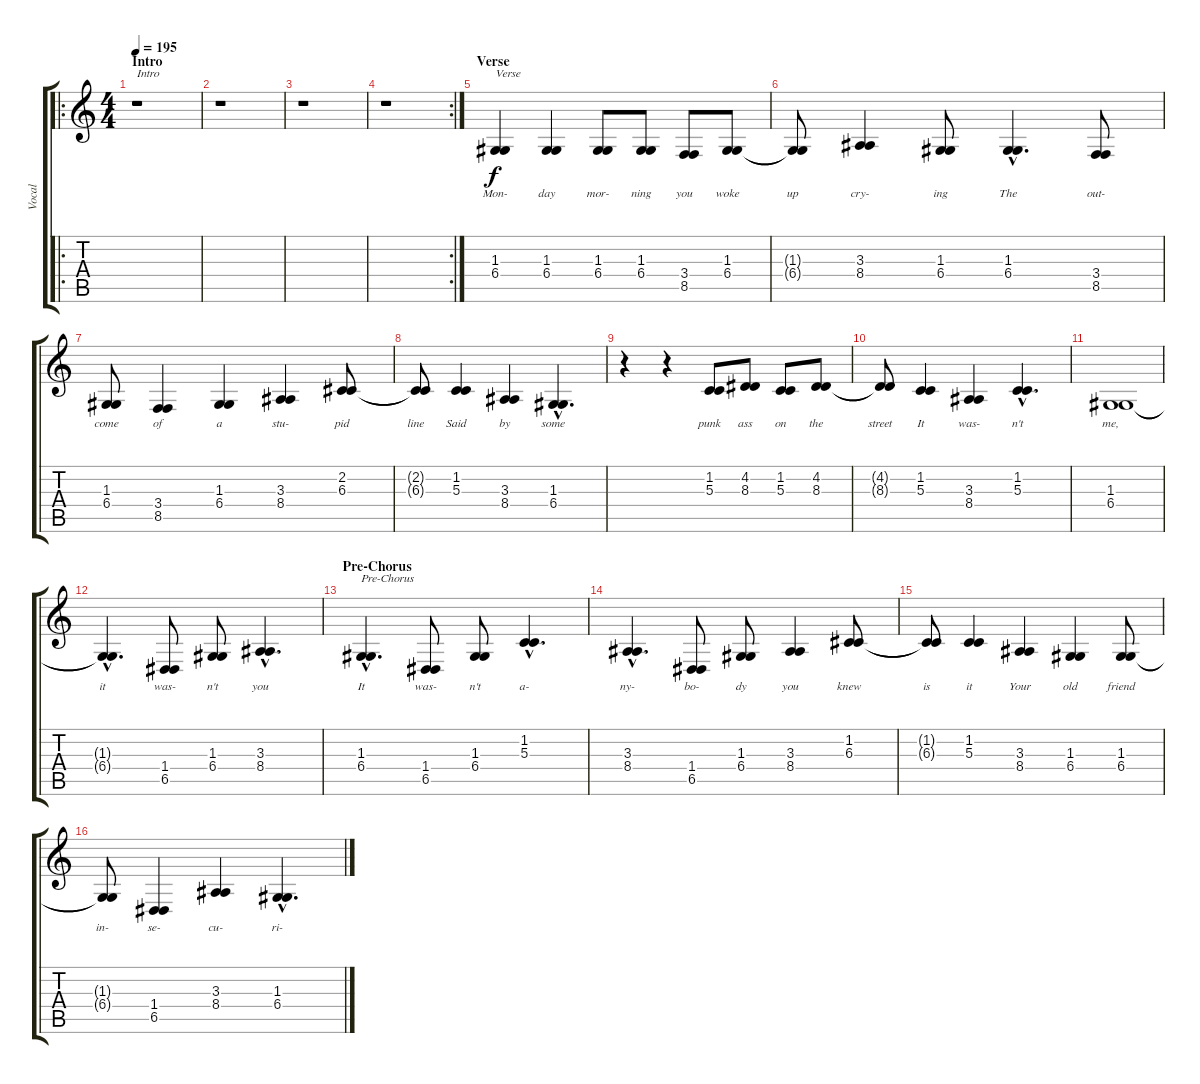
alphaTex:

\track ("Vocal" "Vocal") {instrument oboe}
\staff {score tabs}
\tuning (E4 B3 G3 D3 A2 E2) {hide}
\ro
\ts (4 4)
\section ("" "Intro")
\tempo 195
\clef g2
\ks c
r.1{txt "Intro" dy f instrument oboe} |
r.1 |
r.1 |
\rc 2
r.1 |
\section ("" "Verse")
(1.3 6.4).4{txt "Verse" lyrics (0 "Mon-") lyrics (1 "") lyrics (2 "") lyrics (3 "") lyrics (4 "")} (1.3 6.4).4{lyrics (0 "day") lyrics (1 "") lyrics (2 "") lyrics (3 "") lyrics (4 "")} (1.3 6.4).8{lyrics (0 "mor-") lyrics (1 "") lyrics (2 "") lyrics (3 "") lyrics (4 "")} (1.3 6.4).8{lyrics (0 "ning") lyrics (1 "") lyrics (2 "") lyrics (3 "") lyrics (4 "")} (3.4 8.5).8{lyrics (0 "you") lyrics (1 "") lyrics (2 "") lyrics (3 "") lyrics (4 "")} (1.3 6.4).8{lyrics (0 "woke") lyrics (1 "") lyrics (2 "") lyrics (3 "") lyrics (4 "")} |
(1.3{t} 6.4{t}).8{lyrics (0 "up") lyrics (1 "") lyrics (2 "") lyrics (3 "") lyrics (4 "")} (3.3 8.4).4{lyrics (0 "cry-") lyrics (1 "") lyrics (2 "") lyrics (3 "") lyrics (4 "")} (1.3 6.4).8{lyrics (0 "ing") lyrics (1 "") lyrics (2 "") lyrics (3 "") lyrics (4 "")} (1.3{hac} 6.4{hac}).4{d lyrics (0 "The") lyrics (1 "") lyrics (2 "") lyrics (3 "") lyrics (4 "")} (3.4 8.5).8{lyrics (0 "out-") lyrics (1 "") lyrics (2 "") lyrics (3 "") lyrics (4 "")} |
(1.3 6.4).8{lyrics (0 "come") lyrics (1 "") lyrics (2 "") lyrics (3 "") lyrics (4 "")} (3.4 8.5).4{lyrics (0 "of") lyrics (1 "") lyrics (2 "") lyrics (3 "") lyrics (4 "")} (1.3 6.4).4{lyrics (0 "a") lyrics (1 "") lyrics (2 "") lyrics (3 "") lyrics (4 "")} (3.3 8.4).4{lyrics (0 "stu-") lyrics (1 "") lyrics (2 "") lyrics (3 "") lyrics (4 "")} (2.2 6.3).8{lyrics (0 "pid") lyrics (1 "") lyrics (2 "") lyrics (3 "") lyrics (4 "")} |
(2.2{t} 6.3{t}).8{lyrics (0 "line") lyrics (1 "") lyrics (2 "") lyrics (3 "") lyrics (4 "")} (1.2 5.3).4{lyrics (0 "Said") lyrics (1 "") lyrics (2 "") lyrics (3 "") lyrics (4 "")} (3.3 8.4).4{lyrics (0 "by") lyrics (1 "") lyrics (2 "") lyrics (3 "") lyrics (4 "")} (1.3{hac} 6.4{hac}).4{d lyrics (0 "some") lyrics (1 "") lyrics (2 "") lyrics (3 "") lyrics (4 "")} |
r.4 r.4 (1.2 5.3).8{lyrics (0 "punk") lyrics (1 "") lyrics (2 "") lyrics (3 "") lyrics (4 "")} (4.2 8.3).8{lyrics (0 "ass") lyrics (1 "") lyrics (2 "") lyrics (3 "") lyrics (4 "")} (1.2 5.3).8{lyrics (0 "on") lyrics (1 "") lyrics (2 "") lyrics (3 "") lyrics (4 "")} (4.2 8.3).8{lyrics (0 "the") lyrics (1 "") lyrics (2 "") lyrics (3 "") lyrics (4 "")} |
(4.2{t} 8.3{t}).8{lyrics (0 "street") lyrics (1 "") lyrics (2 "") lyrics (3 "") lyrics (4 "")} (1.2 5.3).4{lyrics (0 "It") lyrics (1 "") lyrics (2 "") lyrics (3 "") lyrics (4 "")} (3.3 8.4).4{lyrics (0 "was-") lyrics (1 "") lyrics (2 "") lyrics (3 "") lyrics (4 "")} (1.2{hac} 5.3{hac}).4{d lyrics (0 "n't") lyrics (1 "") lyrics (2 "") lyrics (3 "") lyrics (4 "")} |
(1.3 6.4).1{lyrics (0 "me,") lyrics (1 "") lyrics (2 "") lyrics (3 "") lyrics (4 "")} |
(1.3{hac t} 6.4{hac t}).4{d lyrics (0 "it") lyrics (1 "") lyrics (2 "") lyrics (3 "") lyrics (4 "")} (1.4 6.5).8{lyrics (0 "was-") lyrics (1 "") lyrics (2 "") lyrics (3 "") lyrics (4 "")} (1.3 6.4).8{lyrics (0 "n't") lyrics (1 "") lyrics (2 "") lyrics (3 "") lyrics (4 "")} (3.3{hac} 8.4{hac}).4{d lyrics (0 "you") lyrics (1 "") lyrics (2 "") lyrics (3 "") lyrics (4 "")} |
\section ("" "Pre-Chorus")
(1.3{hac} 6.4{hac}).4{d txt "Pre-Chorus" lyrics (0 "It") lyrics (1 "") lyrics (2 "") lyrics (3 "") lyrics (4 "")} (1.4 6.5).8{lyrics (0 "was-") lyrics (1 "") lyrics (2 "") lyrics (3 "") lyrics (4 "")} (1.3 6.4).8{lyrics (0 "n't") lyrics (1 "") lyrics (2 "") lyrics (3 "") lyrics (4 "")} (1.2{hac} 5.3{hac}).4{d lyrics (0 "a-") lyrics (1 "") lyrics (2 "") lyrics (3 "") lyrics (4 "")} |
(3.3{hac} 8.4{hac}).4{d lyrics (0 "ny-") lyrics (1 "") lyrics (2 "") lyrics (3 "") lyrics (4 "")} (1.4 6.5).8{lyrics (0 "bo-") lyrics (1 "") lyrics (2 "") lyrics (3 "") lyrics (4 "")} (1.3 6.4).8{lyrics (0 "dy") lyrics (1 "") lyrics (2 "") lyrics (3 "") lyrics (4 "")} (3.3 8.4).4{lyrics (0 "you") lyrics (1 "") lyrics (2 "") lyrics (3 "") lyrics (4 "")} (1.2 6.3).8{lyrics (0 "knew") lyrics (1 "") lyrics (2 "") lyrics (3 "") lyrics (4 "")} |
(1.2{t} 6.3{t}).8{lyrics (0 "is") lyrics (1 "") lyrics (2 "") lyrics (3 "") lyrics (4 "")} (1.2 5.3).4{lyrics (0 "it") lyrics (1 "") lyrics (2 "") lyrics (3 "") lyrics (4 "")} (3.3 8.4).4{lyrics (0 "Your") lyrics (1 "") lyrics (2 "") lyrics (3 "") lyrics (4 "")} (1.3 6.4).4{lyrics (0 "old") lyrics (1 "") lyrics (2 "") lyrics (3 "") lyrics (4 "")} (1.3 6.4).8{lyrics (0 "friend") lyrics (1 "") lyrics (2 "") lyrics (3 "") lyrics (4 "")} |
(1.3{t} 6.4{t}).8{lyrics (0 "in-") lyrics (1 "") lyrics (2 "") lyrics (3 "") lyrics (4 "")} (1.4 6.5).4{lyrics (0 "se-") lyrics (1 "") lyrics (2 "") lyrics (3 "") lyrics (4 "")} (3.3 8.4).4{lyrics (0 "cu-") lyrics (1 "") lyrics (2 "") lyrics (3 "") lyrics (4 "")} (1.3{hac} 6.4{hac}).4{d lyrics (0 "ri-") lyrics (1 "") lyrics (2 "") lyrics (3 "") lyrics (4 "")}
